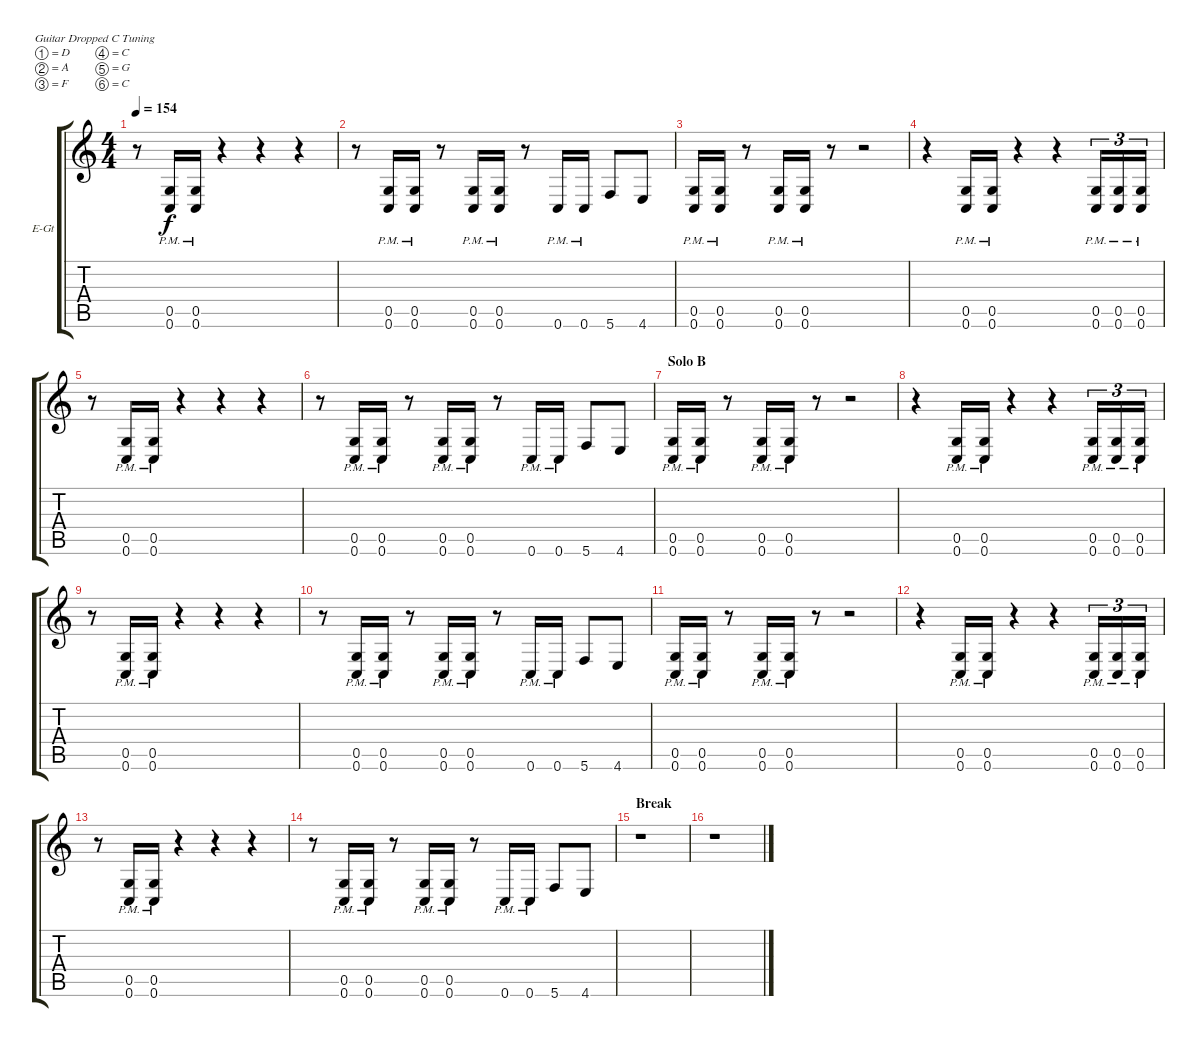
\defaultSystemsLayout 4
\bracketExtendMode groupsimilarinstruments
\firstSystemTrackNameOrientation horizontal
\otherSystemsTrackNameOrientation horizontal
\track ("Rhythm Left" "E-Gt") {instrument overdrivenguitar}
\staff {score tabs}
\tuning (D4 A3 F3 C3 G2 C2)
\ts (4 4)
\tempo 154
\clef g2
\ks c
r.8{dy f} (0.6 0.5{pm}).16 (0.6 0.5{pm}).16 r.4 r.4 r.4 |
r.8 (0.6{pm} 0.5{pm}).16 (0.6{pm} 0.5{pm}).16 r.8 (0.6{pm} 0.5{pm}).16 (0.6{pm} 0.5{pm}).16 r.8 0.6{pm}.16 0.6{pm}.16 5.6.8 4.6.8 |
(0.6{pm} 0.5{pm}).16 (0.6{pm} 0.5{pm}).16 r.8 (0.6{pm} 0.5{pm}).16 (0.6{pm} 0.5{pm}).16 r.8 r.2 |
r.4 (0.6{pm} 0.5{pm}).16 (0.6{pm} 0.5{pm}).16 r.4 r.4 (0.6{pm} 0.5{pm}).16{tu (3 2)} (0.6{pm} 0.5{pm}).16{tu (3 2)} (0.6{pm} 0.5{pm}).16{tu (3 2)} |
r.8 (0.6 0.5{pm}).16 (0.6 0.5{pm}).16 r.4 r.4 r.4 |
r.8 (0.6{pm} 0.5{pm}).16 (0.6{pm} 0.5{pm}).16 r.8 (0.6{pm} 0.5{pm}).16 (0.6{pm} 0.5{pm}).16 r.8 0.6{pm}.16 0.6{pm}.16 5.6.8 4.6.8 |
\section ("" "Solo B")
(0.6{pm} 0.5{pm}).16 (0.6{pm} 0.5{pm}).16 r.8 (0.6{pm} 0.5{pm}).16 (0.6{pm} 0.5{pm}).16 r.8 r.2 |
r.4 (0.6{pm} 0.5{pm}).16 (0.6{pm} 0.5{pm}).16 r.4 r.4 (0.6{pm} 0.5{pm}).16{tu (3 2)} (0.6{pm} 0.5{pm}).16{tu (3 2)} (0.6{pm} 0.5{pm}).16{tu (3 2)} |
r.8 (0.6 0.5{pm}).16 (0.6 0.5{pm}).16 r.4 r.4 r.4 |
r.8 (0.6{pm} 0.5{pm}).16 (0.6{pm} 0.5{pm}).16 r.8 (0.6{pm} 0.5{pm}).16 (0.6{pm} 0.5{pm}).16 r.8 0.6{pm}.16 0.6{pm}.16 5.6.8 4.6.8 |
(0.6{pm} 0.5{pm}).16 (0.6{pm} 0.5{pm}).16 r.8 (0.6{pm} 0.5{pm}).16 (0.6{pm} 0.5{pm}).16 r.8 r.2 |
r.4 (0.6{pm} 0.5{pm}).16 (0.6{pm} 0.5{pm}).16 r.4 r.4 (0.6{pm} 0.5{pm}).16{tu (3 2)} (0.6{pm} 0.5{pm}).16{tu (3 2)} (0.6{pm} 0.5{pm}).16{tu (3 2)} |
r.8 (0.6 0.5{pm}).16 (0.6 0.5{pm}).16 r.4 r.4 r.4 |
r.8 (0.6{pm} 0.5{pm}).16 (0.6{pm} 0.5{pm}).16 r.8 (0.6{pm} 0.5{pm}).16 (0.6{pm} 0.5{pm}).16 r.8 0.6{pm}.16 0.6{pm}.16 5.6.8 4.6.8 |
\section ("" "Break")
r.1 |
r.1
